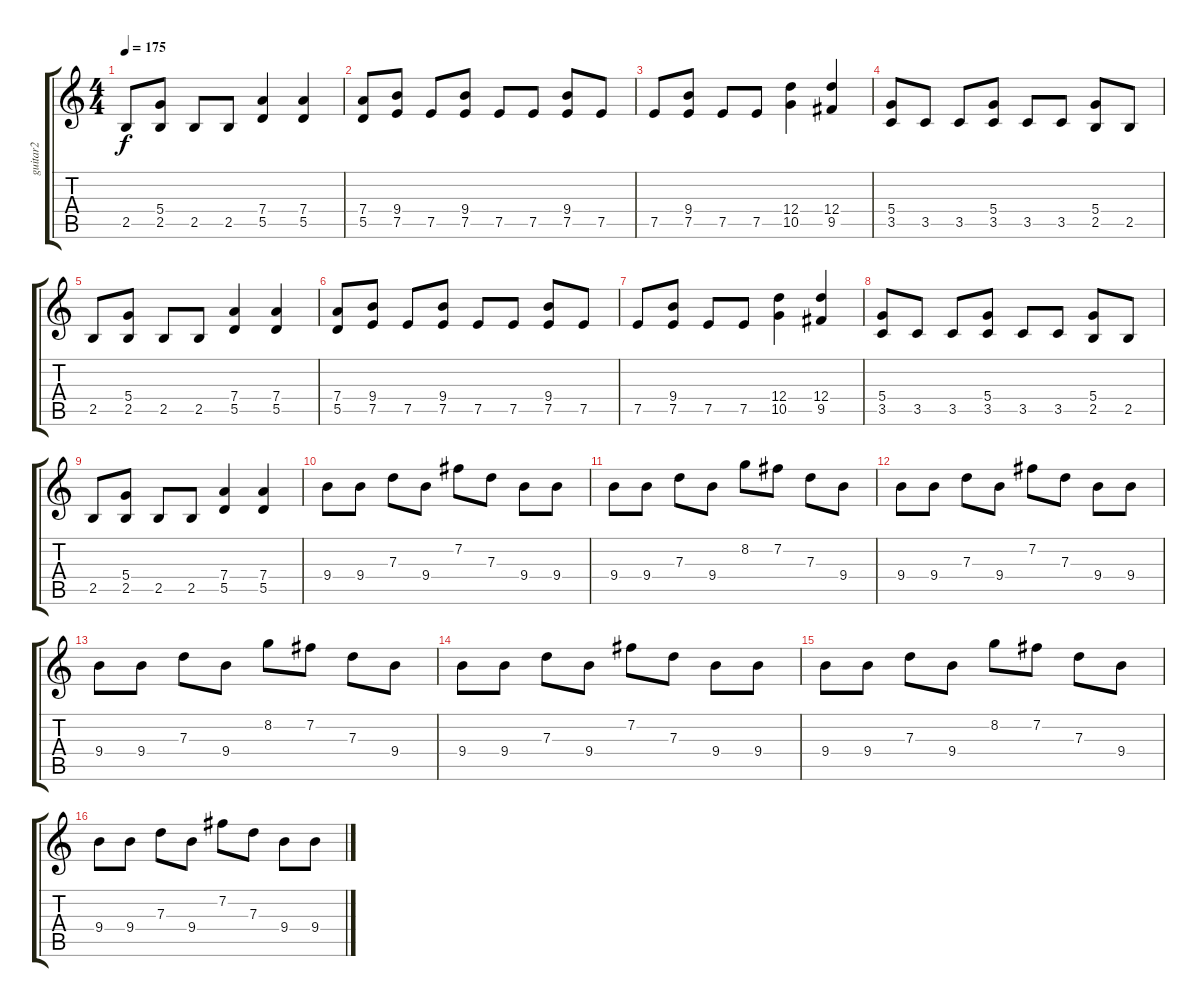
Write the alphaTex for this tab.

\track ("guitar2" "guitar2") {instrument acousticguitarsteel}
\staff {score tabs}
\tuning (E4 B3 G3 D3 A2 E2) {hide}
\ts (4 4)
\tempo 175
\clef g2
\ks c
2.5.8{dy f} (5.4 2.5).8 2.5.8 2.5.8 (7.4 5.5).4 (7.4 5.5).4 |
(7.4 5.5).8 (9.4 7.5).8 7.5.8 (9.4 7.5).8 7.5.8 7.5.8 (9.4 7.5).8 7.5.8 |
7.5.8 (9.4 7.5).8 7.5.8 7.5.8 (12.4 10.5).4 (12.4 9.5).4 |
(5.4 3.5).8 3.5.8 3.5.8 (5.4 3.5).8 3.5.8 3.5.8 (5.4 2.5).8 2.5.8 |
2.5.8 (5.4 2.5).8 2.5.8 2.5.8 (7.4 5.5).4 (7.4 5.5).4 |
(7.4 5.5).8 (9.4 7.5).8 7.5.8 (9.4 7.5).8 7.5.8 7.5.8 (9.4 7.5).8 7.5.8 |
7.5.8 (9.4 7.5).8 7.5.8 7.5.8 (12.4 10.5).4 (12.4 9.5).4 |
(5.4 3.5).8 3.5.8 3.5.8 (5.4 3.5).8 3.5.8 3.5.8 (5.4 2.5).8 2.5.8 |
2.5.8 (5.4 2.5).8 2.5.8 2.5.8 (7.4 5.5).4 (7.4 5.5).4 |
9.4.8 9.4.8 7.3.8 9.4.8 7.2.8 7.3.8 9.4.8 9.4.8 |
9.4.8 9.4.8 7.3.8 9.4.8 8.2.8 7.2.8 7.3.8 9.4.8 |
9.4.8 9.4.8 7.3.8 9.4.8 7.2.8 7.3.8 9.4.8 9.4.8 |
9.4.8 9.4.8 7.3.8 9.4.8 8.2.8 7.2.8 7.3.8 9.4.8 |
9.4.8 9.4.8 7.3.8 9.4.8 7.2.8 7.3.8 9.4.8 9.4.8 |
9.4.8 9.4.8 7.3.8 9.4.8 8.2.8 7.2.8 7.3.8 9.4.8 |
9.4.8 9.4.8 7.3.8 9.4.8 7.2.8 7.3.8 9.4.8 9.4.8
